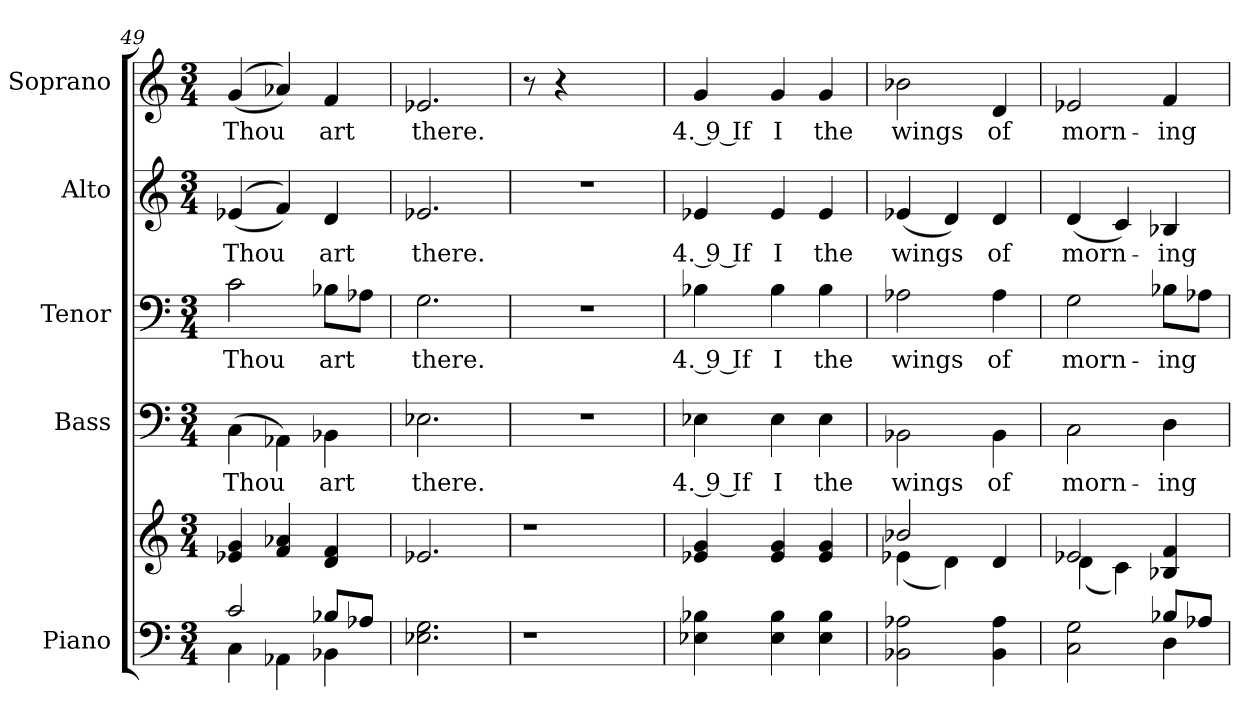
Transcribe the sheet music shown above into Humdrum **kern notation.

**kern	**kern	**kern	**text	**kern	**text	**kern	**text	**kern	**text
*part5	*part5	*part4	*part4	*part3	*part3	*part2	*part2	*part1	*part1
*staff6	*staff5	*staff4	*staff4	*staff3	*staff3	*staff2	*staff2	*staff1	*staff1
*I"Piano	*	*I"Bass	*	*I"Tenor	*	*I"Alto	*	*I"Soprano	*
*I'Pno.	*	*I'B.	*	*I'T.	*	*I'A.	*	*I'S.	*
!!LO:PB:g=z
*clefF4	*clefG2	*clefF4	*	*clefF4	*	*clefG2	*	*clefG2	*
*k[]	*k[]	*k[]	*	*k[]	*	*k[]	*	*k[]	*
*C:	*C:	*C:	*	*C:	*	*C:	*	*C:	*
*M3/4	*M3/4	*M3/4	*	*M3/4	*	*M3/4	*	*M3/4	*
=49	=49	=49	=49	=49	=49	=49	=49	=49	=49
*^	*	*	*	*	*	*	*	*	*
!	!	!	!	!LO:LY:b:color=#000000	!	!	!	!	!	!
!	!	!	!	!	!	!LO:LY:b:color=#000000	!	!	!	!
!	!	!	!	!	!	!	!	!LO:LY:b:color=#000000	!	!
!	!	!	!	!	!	!	!	!	!	!LO:LY:b:color=#000000
2ci/	4Ci\	((4e-Xi/ 4gi	(4Ci\	Thou	2ci\	Thou	((4e-Xi/	Thou	((4gi/	Thou
.	4AA-Xi\	4fi/ 4a-Xi	4AA-Xi\)	.	.	.	4fi/))	.	4a-Xi/))	.
!	!	!	!	!LO:LY:b:color=#000000	!	!	!	!	!	!
!	!	!	!	!	!	!LO:LY:b:color=#000000	!	!	!	!
!	!	!	!	!	!	!	!	!LO:LY:b:color=#000000	!	!
!	!	!	!	!	!	!	!	!	!	!LO:LY:b:color=#000000
8B-Xi/L	4BB-Xi\	4di/ 4fi	4BB-Xi\	art	8B-Xi\L	art	4di/	art	4fi/	art
8A-Xi/J	.	.	.	.	8A-Xi\J	.	.	.	.	.
*v	*v	*	*	*	*	*	*	*	*	*
=50	=50	=50	=50	=50	=50	=50	=50	=50	=50
!	!	!	!LO:LY:b:color=#000000	!	!	!	!	!	!
!	!	!	!	!	!LO:LY:b:color=#000000	!	!	!	!
!	!	!	!	!	!	!	!LO:LY:b:color=#000000	!	!
!	!	!	!	!	!	!	!	!	!LO:LY:b:color=#000000
2.E-Xi\ 2.Gi	2.e-Xi/	2.E-Xi\	there.	2.Gi\	there.	2.e-Xi/	there.	2.e-Xi/	there.
!!LO:PB:g=z
=51	=51	=51	=51	=51	=51	=51	=51	=51	=51
!LO:N:vis=1	!LO:N:vis=1	!LO:N:vis=1	!	!LO:N:vis=1	!	!LO:N:vis=1	!	!	!
4.r	4.r	2.r	.	2.r	.	2.r	.	8r	.
.	.	.	.	.	.	.	.	4r	.
4.ryy	4.ryy	.	.	.	.	.	.	4.ryy	.
=52	=52	=52	=52	=52	=52	=52	=52	=52	=52
!	!	!	!LO:LY:b:color=#000000	!	!	!	!	!	!
!	!	!	!	!	!LO:LY:b:color=#000000	!	!	!	!
!	!	!	!	!	!	!	!LO:LY:b:color=#000000	!	!
!	!	!	!	!	!	!	!	!	!LO:LY:b:color=#000000
4E-Xi\ 4B-Xi	4e-Xi/ 4gi	4E-Xi\	4. 9 If	4B-Xi\	4. 9 If	4e-Xi/	4. 9 If	4gi/	4. 9 If
!	!	!	!LO:LY:b:color=#000000	!	!	!	!	!	!
!	!	!	!	!	!LO:LY:b:color=#000000	!	!	!	!
!	!	!	!	!	!	!	!LO:LY:b:color=#000000	!	!
!	!	!	!	!	!	!	!	!	!LO:LY:b:color=#000000
4E-i\ 4B-i	4e-i/ 4gi	4E-i\	I	4B-i\	I	4e-i/	I	4gi/	I
!	!	!	!LO:LY:b:color=#000000	!	!	!	!	!	!
!	!	!	!	!	!LO:LY:b:color=#000000	!	!	!	!
!	!	!	!	!	!	!	!LO:LY:b:color=#000000	!	!
!	!	!	!	!	!	!	!	!	!LO:LY:b:color=#000000
4E-i\ 4B-i	4e-i/ 4gi	4E-i\	the	4B-i\	the	4e-i/	the	4gi/	the
=53	=53	=53	=53	=53	=53	=53	=53	=53	=53
*	*^	*	*	*	*	*	*	*	*
!	!	!	!	!LO:LY:b:color=#000000	!	!	!	!	!	!
!	!	!	!	!	!	!LO:LY:b:color=#000000	!	!	!	!
!	!	!	!	!	!	!	!	!LO:LY:b:color=#000000	!	!
!	!	!	!	!	!	!	!	!	!	!LO:LY:b:color=#000000
2BB-Xi\ 2A-Xi	2b-Xi/	(4e-Xi\	2BB-Xi\	wings	2A-Xi\	wings	(4e-Xi/	wings	2b-Xi\	wings
.	.	4di\)	.	.	.	.	4di/)	.	.	.
!	!	!	!	!LO:LY:b:color=#000000	!	!	!	!	!	!
!	!	!	!	!	!	!LO:LY:b:color=#000000	!	!	!	!
!	!	!	!	!	!	!	!	!LO:LY:b:color=#000000	!	!
!	!	!	!	!	!	!	!	!	!	!LO:LY:b:color=#000000
4BB-i\ 4A-i	4di/	4ryy	4BB-i\	of	4A-i\	of	4di/	of	4di/	of
!!LO:PB:g=z
=54	=54	=54	=54	=54	=54	=54	=54	=54	=54	=54
*^	*	*	*	*	*	*	*	*	*	*
!	!	!	!	!	!LO:LY:b:color=#000000	!	!	!	!	!	!
!	!	!	!	!	!	!	!LO:LY:b:color=#000000	!	!	!	!
!	!	!	!	!	!	!	!	!	!LO:LY:b:color=#000000	!	!
!	!	!	!	!	!	!	!	!	!	!	!LO:LY:b:color=#000000
2Ci\ 2Gi	2ryy	2e-Xi/	(4di\	2Ci\	morn-	2Gi\	morn-	(4di/	morn-	2e-Xi/	morn-
.	.	.	4ci\)	.	.	.	.	4ci/)	.	.	.
!	!	!	!	!	!LO:LY:b:color=#000000	!	!	!	!	!	!
!	!	!	!	!	!	!	!LO:LY:b:color=#000000	!	!	!	!
!	!	!	!	!	!	!	!	!	!LO:LY:b:color=#000000	!	!
!	!	!	!	!	!	!	!	!	!	!	!LO:LY:b:color=#000000
8B-Xi/L	4Di\	4B-Xi/ 4fi	4ryy	4Di\	ing	8B-Xi\L	ing	4B-Xi/	ing	4fi/	ing
8A-Xi/J	.	.	.	.	.	8A-Xi\J	.	.	.	.	.
*v	*v	*	*	*	*	*	*	*	*	*	*
*	*v	*v	*	*	*	*	*	*	*	*
=	=	=	=	=	=	=	=	=	=
*-	*-	*-	*-	*-	*-	*-	*-	*-	*-
